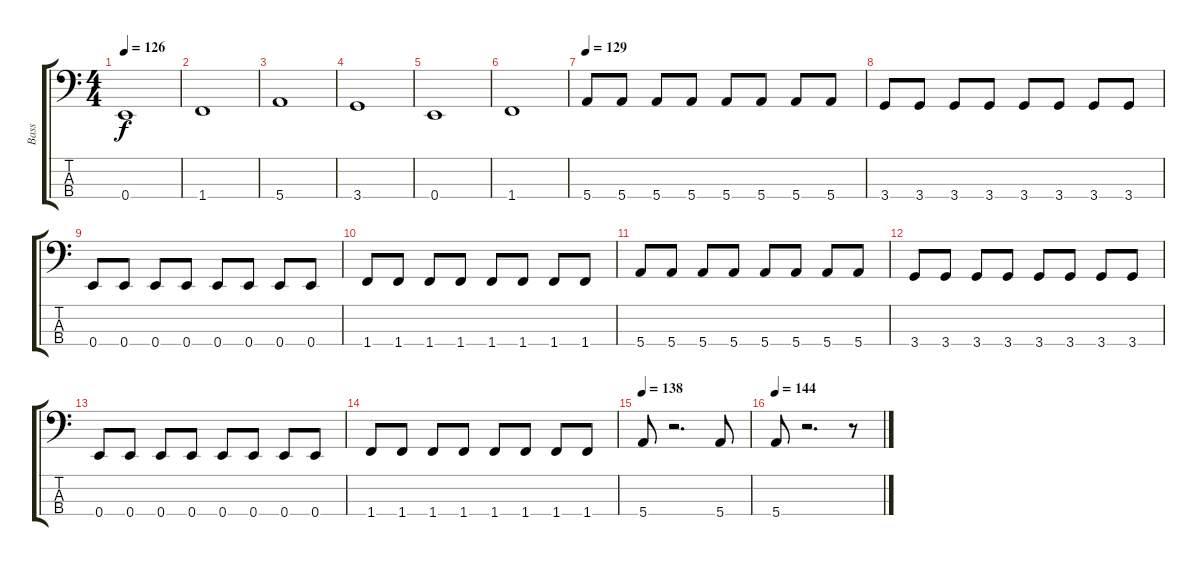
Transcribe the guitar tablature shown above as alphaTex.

\track ("Bass" "Bass") {instrument electricbassfinger}
\staff {score tabs}
\tuning (G2 D2 A1 E1) {hide}
\ts (4 4)
\tempo 126
\clef f4
\ks c
0.4.1{dy f} |
1.4.1 |
5.4.1 |
3.4.1 |
0.4.1 |
1.4.1 |
\tempo 129
5.4.8 5.4.8 5.4.8 5.4.8 5.4.8 5.4.8 5.4.8 5.4.8 |
3.4.8 3.4.8 3.4.8 3.4.8 3.4.8 3.4.8 3.4.8 3.4.8 |
0.4.8 0.4.8 0.4.8 0.4.8 0.4.8 0.4.8 0.4.8 0.4.8 |
1.4.8 1.4.8 1.4.8 1.4.8 1.4.8 1.4.8 1.4.8 1.4.8 |
5.4.8 5.4.8 5.4.8 5.4.8 5.4.8 5.4.8 5.4.8 5.4.8 |
3.4.8 3.4.8 3.4.8 3.4.8 3.4.8 3.4.8 3.4.8 3.4.8 |
0.4.8 0.4.8 0.4.8 0.4.8 0.4.8 0.4.8 0.4.8 0.4.8 |
1.4.8 1.4.8 1.4.8 1.4.8 1.4.8 1.4.8 1.4.8 1.4.8 |
\tempo 138
5.4.8 r.2{d} 5.4.8 |
\tempo 144
5.4.8 r.2{d} r.8
